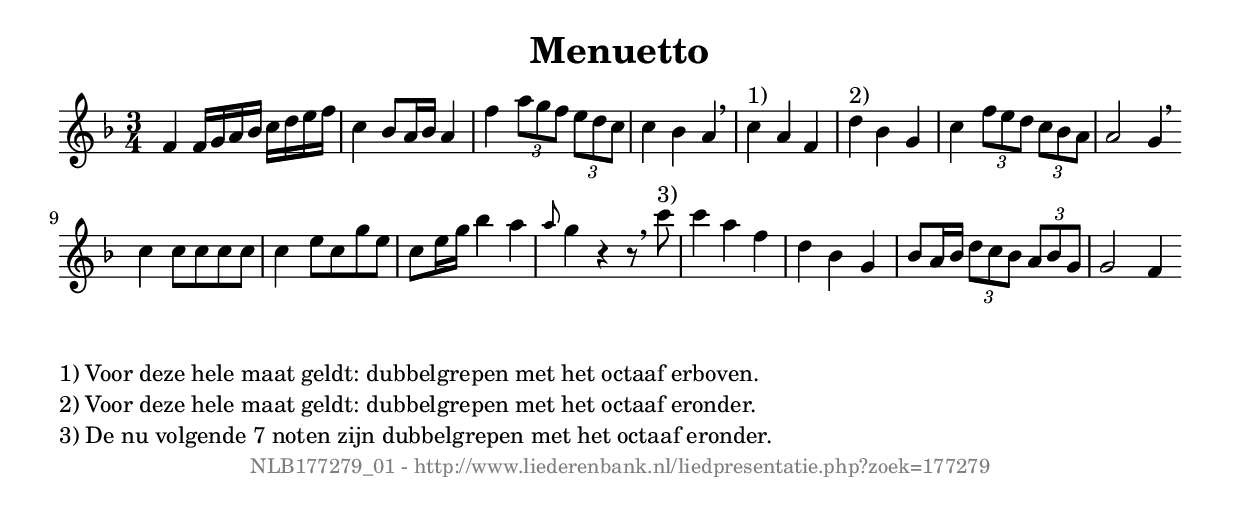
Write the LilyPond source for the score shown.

%
% produced by wce2krn 1.64 (7 June 2014)
%
\version"2.16"
#(append! paper-alist '(("long" . (cons (* 210 mm) (* 2000 mm)))))
#(set-default-paper-size "long")
sb = {\breathe}
mBreak = {\breathe }
bBreak = {\breathe }
x = {\once\override NoteHead #'style = #'cross }
gl=\glissando
itime={\override Staff.TimeSignature #'stencil = ##f }
ficta = {\once\set suggestAccidentals = ##t}
fine = {\once\override Score.RehearsalMark #'self-alignment-X = #1 \mark \markup {\italic{Fine}}}
dc = {\once\override Score.RehearsalMark #'self-alignment-X = #1 \mark \markup {\italic{D.C.}}}
dcf = {\once\override Score.RehearsalMark #'self-alignment-X = #1 \mark \markup {\italic{D.C. al Fine}}}
dcc = {\once\override Score.RehearsalMark #'self-alignment-X = #1 \mark \markup {\italic{D.C. al Coda}}}
ds = {\once\override Score.RehearsalMark #'self-alignment-X = #1 \mark \markup {\italic{D.S.}}}
dsf = {\once\override Score.RehearsalMark #'self-alignment-X = #1 \mark \markup {\italic{D.S. al Fine}}}
dsc = {\once\override Score.RehearsalMark #'self-alignment-X = #1 \mark \markup {\italic{D.S. al Coda}}}
pv = {\set Score.repeatCommands = #'((volta "1"))}
sv = {\set Score.repeatCommands = #'((volta "2"))}
tv = {\set Score.repeatCommands = #'((volta "3"))}
qv = {\set Score.repeatCommands = #'((volta "4"))}
xv = {\set Score.repeatCommands = #'((volta #f))}
\header{ tagline = ""
title = "Menuetto"
}
\score {{
\key f \major
\relative g'
{
\set melismaBusyProperties = #'()
\time 3/4
\tempo 4=120
\override Score.MetronomeMark #'transparent = ##t
\override Score.RehearsalMark #'break-visibility = #(vector #t #t #f)
f4 f16 g a bes c d e f c4 bes8 a16 bes a4 f' \times 2/3 { a8 g f } \times 2/3 { e d c } c4 bes a \sb c^"1)" a f d'^"2)" bes g c \times 2/3 { f8 e d } \times 2/3 { c bes a } a2 g4 \bar ":|:" \bBreak
c4 c8 c c c c4 e8 c g' e c e16 g bes4 a \grace { a8 } g4 r4 r8 \sb c^"3)" c4 a f d bes g bes8 a16 bes \times 2/3 { d8 c bes } \times 2/3 { a bes g } g2 f4 \bar ":|"
 }}
 \midi { }
 \layout {
            indent = 0.0\cm
}
}
\markup { \wordwrap-string #" 
1) Voor deze hele maat geldt: dubbelgrepen met het octaaf erboven.

2) Voor deze hele maat geldt: dubbelgrepen met het octaaf eronder.

3) De nu volgende 7 noten zijn dubbelgrepen met het octaaf eronder.
"}
\markup { \vspace #0 } \markup { \with-color #grey \fill-line { \center-column { \smaller "NLB177279_01 - http://www.liederenbank.nl/liedpresentatie.php?zoek=177279" } } }
